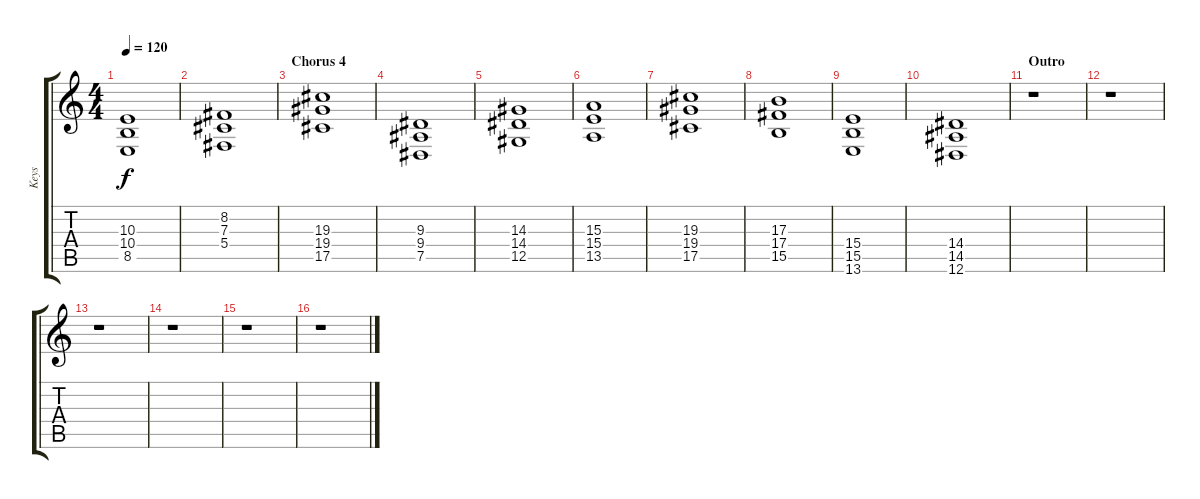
\track ("Keys" "Keys") {instrument stringensemble1}
\staff {score tabs}
\tuning (Eb4 Bb3 Gb3 Db3 Ab2 Eb2) {hide}
\ts (4 4)
\tempo 120
\clef g2
\ks c
(10.3 10.4 8.5).1{dy f} |
(8.2 7.3 5.4).1 |
\section ("" "Chorus 4")
(19.3 19.4 17.5).1 |
(9.3 9.4 7.5).1 |
(14.3 14.4 12.5).1 |
(15.3 15.4 13.5).1 |
(19.3 19.4 17.5).1 |
(17.3 17.4 15.5).1 |
(15.4 15.5 13.6).1 |
(14.4 14.5 12.6).1 |
\section ("" "Outro")
r.1 |
r.1 |
r.1 |
r.1 |
r.1 |
r.1
